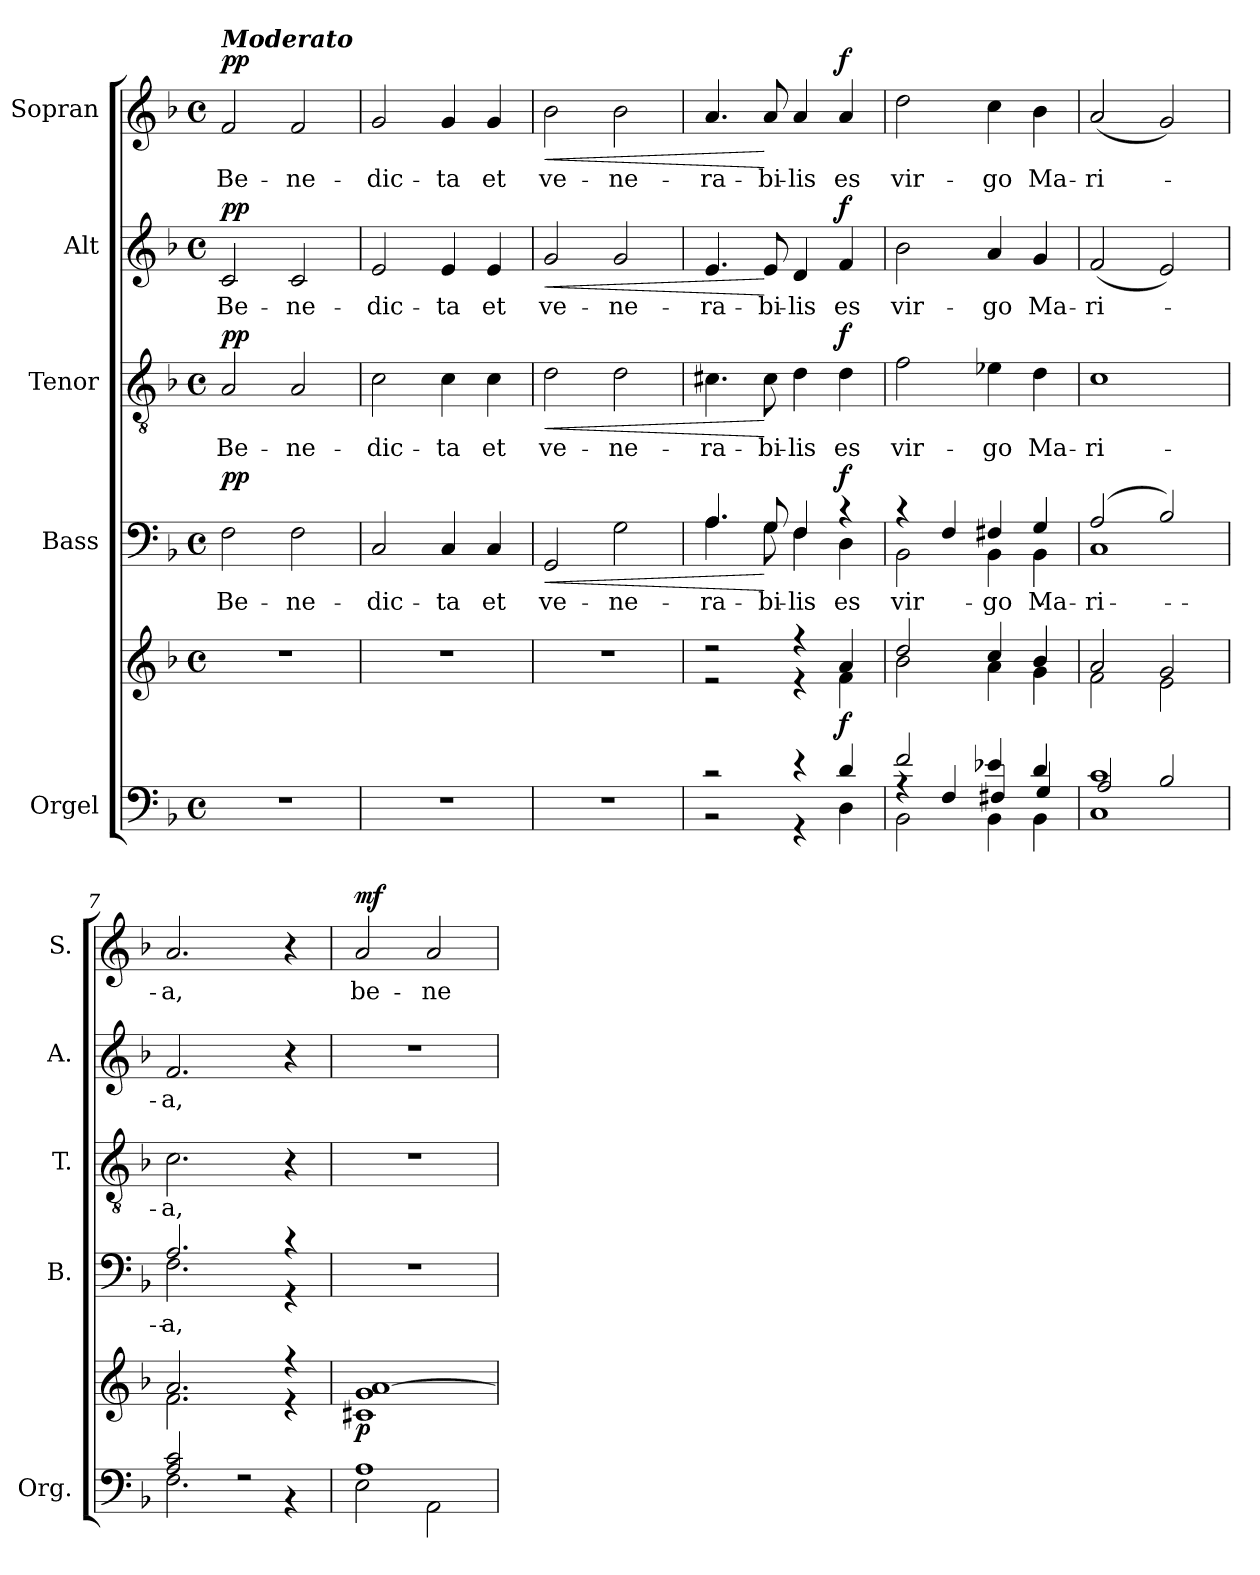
**kern	**kern	**dynam	**kern	**text	**dynam	**kern	**text	**dynam	**kern	**text	**dynam	**kern	**text	**dynam
*part5	*part5	*part5	*part4	*part4	*part4	*part3	*part3	*part3	*part2	*part2	*part2	*part1	*part1	*part1
*staff6	*staff5	*staff5/6	*staff4	*staff4	*staff4	*staff3	*staff3	*staff3	*staff2	*staff2	*staff2	*staff1	*staff1	*staff1
*I"Orgel	*	*	*I"Bass	*	*	*I"Tenor	*	*	*I"Alt	*	*	*I"Sopran	*	*
*I'Org.	*	*	*I'B.	*	*	*I'T.	*	*	*I'A.	*	*	*I'S.	*	*
*clefF4	*clefG2	*	*clefF4	*	*	*clefGv2	*	*	*clefG2	*	*	*clefG2	*	*
*k[b-]	*k[b-]	*	*k[b-]	*	*	*k[b-]	*	*	*k[b-]	*	*	*k[b-]	*	*
*F:	*F:	*	*F:	*	*	*F:	*	*	*F:	*	*	*F:	*	*
*M4/4	*M4/4	*	*M4/4	*	*	*M4/4	*	*	*M4/4	*	*	*M4/4	*	*
*met(c)	*met(c)	*	*met(c)	*	*	*met(c)	*	*	*met(c)	*	*	*met(c)	*	*
=1	=1	=1	=1	=1	=1	=1	=1	=1	=1	=1	=1	=1	=1	=1
!	!	!	!	!	!	!	!	!	!	!	!	!LO:TX:a:Bi:t=Moderato	!	!
!	!	!	!	!LO:LY:b	!LO:DY:a	!	!LO:LY:b	!LO:DY:a	!	!LO:LY:b	!LO:DY:a	!	!LO:LY:b	!LO:DY:a
1r	1r	.	2F\	Be-	pp	2A/	Be-	pp	2c/	Be-	pp	2f/	Be-	pp
!	!	!	!	!LO:LY:b	!	!	!LO:LY:b	!	!	!LO:LY:b	!	!	!LO:LY:b	!
.	.	.	2F\	-ne-	.	2A/	-ne-	.	2c/	-ne-	.	2f/	-ne-	.
=2	=2	=2	=2	=2	=2	=2	=2	=2	=2	=2	=2	=2	=2	=2
!	!	!	!	!LO:LY:b	!	!	!LO:LY:b	!	!	!LO:LY:b	!	!	!LO:LY:b	!
1r	1r	.	2C/	-dic-	.	2c\	-dic-	.	2e/	-dic-	.	2g/	-dic-	.
!	!	!	!	!LO:LY:b	!	!	!LO:LY:b	!	!	!LO:LY:b	!	!	!LO:LY:b	!
.	.	.	4C/	-ta	.	4c\	-ta	.	4e/	-ta	.	4g/	-ta	.
!	!	!	!	!LO:LY:b	!	!	!LO:LY:b	!	!	!LO:LY:b	!	!	!LO:LY:b	!
.	.	.	4C/	et	.	4c\	et	.	4e/	et	.	4g/	et	.
=3	=3	=3	=3	=3	=3	=3	=3	=3	=3	=3	=3	=3	=3	=3
!	!	!	!	!LO:LY:b	!LO:HP:b	!	!LO:LY:b	!LO:HP:b	!	!LO:LY:b	!LO:HP:b	!	!LO:LY:b	!LO:HP:b
1r	1r	.	2GG/	ve-	<	2d\	ve-	<	2g/	ve-	<	2b-\	ve-	<
!	!	!	!	!LO:LY:b	!	!	!LO:LY:b	!	!	!LO:LY:b	!	!	!LO:LY:b	!
.	.	.	2G\	-ne-	.	2d\	-ne-	.	2g/	-ne-	.	2b-\	-ne-	.
=4	=4	=4	=4	=4	=4	=4	=4	=4	=4	=4	=4	=4	=4	=4
*^	*^	*	*	*	*	*	*	*	*	*	*	*	*	*
!	!	!	!	!	!	!LO:LY:b	!	!	!LO:LY:b	!	!	!LO:LY:b	!	!	!LO:LY:b	!
*	*	*	*	*	*^	*	*	*	*	*	*	*	*	*	*	*
2r	2r	2r	2r	.	4.A/	4.A\	-ra-	.	4.c#X\	-ra-	.	4.e/	-ra-	.	4.a/	-ra-	.
!	!	!	!	!	!	!	!LO:LY:b	!	!	!LO:LY:b	!	!	!LO:LY:b	!	!	!LO:LY:b	!
.	.	.	.	.	8G/	8G\	-bi-	[	8c#\	-bi-	[	8e/	-bi-	[	8a/	-bi-	[
!	!	!	!	!	!	!	!LO:LY:b	!	!	!LO:LY:b	!	!	!LO:LY:b	!	!	!LO:LY:b	!
4r	4r	4r	4r	.	4F/	4F\	-lis	.	4d\	-lis	.	4d/	-lis	.	4a/	-lis	.
!	!	!	!	!LO:DY:b	!	!	!LO:LY:b	!LO:DY:a	!	!LO:LY:b	!LO:DY:a	!	!LO:LY:b	!LO:DY:a	!	!LO:LY:b	!LO:DY:a
4d/	4D\	4a/	4f\	f	4rc	4D\	es	f	4d\	es	f	4f/	es	f	4a/	es	f
=5	=5	=5	=5	=5	=5	=5	=5	=5	=5	=5	=5	=5	=5	=5	=5	=5	=5
*	*^	*	*	*	*	*	*	*	*	*	*	*	*	*	*	*	*
!	!	!	!	!	!	!	!	!LO:LY:b	!	!	!LO:LY:b	!	!	!LO:LY:b	!	!	!LO:LY:b	!
2f/	2BB-\	4rG	2dd/	2b-\	.	4rc	2BB-\	vir-	.	2f\	vir-	.	2b-\	vir-	.	2dd\	vir-	.
.	.	4F/	.	.	.	4F/	.	.	.	.	.	.	.	.	.	.	.	.
!	!	!	!	!	!	!	!	!LO:LY:b	!	!	!LO:LY:b	!	!	!LO:LY:b	!	!	!LO:LY:b	!
4e-X/	4BB-\	4F#X/	4cc/	4a\	.	4F#X/	4BB-\	-go	.	4e-X\	-go	.	4a/	-go	.	4cc\	-go	.
!	!	!	!	!	!	!	!	!LO:LY:b	!	!	!LO:LY:b	!	!	!LO:LY:b	!	!	!LO:LY:b	!
4d/	4BB-\	4G/	4b-/	4g\	.	4G/	4BB-\	Ma-	.	4d\	Ma-	.	4g/	Ma-	.	4b-\	Ma-	.
!!LO:LB:g=z
=6	=6	=6	=6	=6	=6	=6	=6	=6	=6	=6	=6	=6	=6	=6	=6	=6	=6	=6
!	!	!	!	!	!	!	!	!LO:LY:b	!	!	!LO:LY:b	!	!	!LO:LY:b	!	!	!LO:LY:b	!
1c	1C	2A/	2a/	2f\	.	(2A/	1C	-ri-	.	1c	-ri-	.	(<2f/	-ri-	.	(<2a/	-ri-	.
.	.	2B-/	2g/	2e\	.	2B-/)	.	.	.	.	.	.	2e/)	.	.	2g/)	.	.
=7	=7	=7	=7	=7	=7	=7	=7	=7	=7	=7	=7	=7	=7	=7	=7	=7	=7	=7
!	!	!	!	!	!	!	!	!LO:LY:b	!	!	!LO:LY:b	!	!	!LO:LY:b	!	!	!LO:LY:b	!
*	*v	*v	*	*	*	*	*	*	*	*	*	*	*	*	*	*	*	*
2A/ 2c/	2.F\	2.a/	2.f\	.	2.A/	2.F\	-a,	.	2.c\	-a,	.	2.f/	-a,	.	2.a/	-a,	.
2rG	.	.	.	.	.	.	.	.	.	.	.	.	.	.	.	.	.
.	4rAA	4r	4r	.	4r	4r	.	.	4r	.	.	4r	.	.	4r	.	.
=8	=8	=8	=8	=8	=8	=8	=8	=8	=8	=8	=8	=8	=8	=8	=8	=8	=8
!	!	!	!	!LO:DY:b	!	!	!	!	!	!	!	!	!	!	!	!LO:LY:b	!LO:DY:a
*	*	*v	*v	*	*	*	*	*	*	*	*	*	*	*	*	*	*
*	*	*	*	*v	*v	*	*	*	*	*	*	*	*	*	*	*
1A	2E\	1c#X 1g [>1a	p	1r	.	.	1r	.	.	1r	.	.	2a/	be-	mf
!	!	!	!	!	!	!	!	!	!	!	!	!	!	!LO:LY:b	!
.	2AA\	.	.	.	.	.	.	.	.	.	.	.	2a/	-ne-	.
*v	*v	*	*	*	*	*	*	*	*	*	*	*	*	*	*
=	=	=	=	=	=	=	=	=	=	=	=	=	=	=
*-	*-	*-	*-	*-	*-	*-	*-	*-	*-	*-	*-	*-	*-	*-
